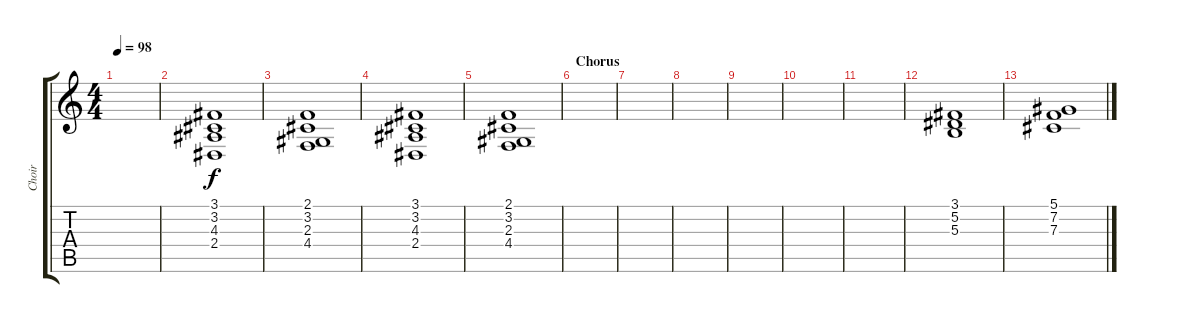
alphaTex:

\track ("Choir" "Choir") {instrument lead6voice}
\staff {score tabs}
\tuning (Eb4 Bb3 Gb3 Db3 Ab2 Eb2) {hide}
\ts (4 4)
\tempo 98
\clef g2
\ks c
|
(3.1 3.2 4.3 2.4).1 |
(2.1 3.2 2.3 4.4).1 |
(3.1 3.2 4.3 2.4).1 |
(2.1 3.2 2.3 4.4).1 |
\section ("" "Chorus")
|
|
|
|
|
|
(3.1 5.2 5.3).1 |
(5.1 7.2 7.3).1
